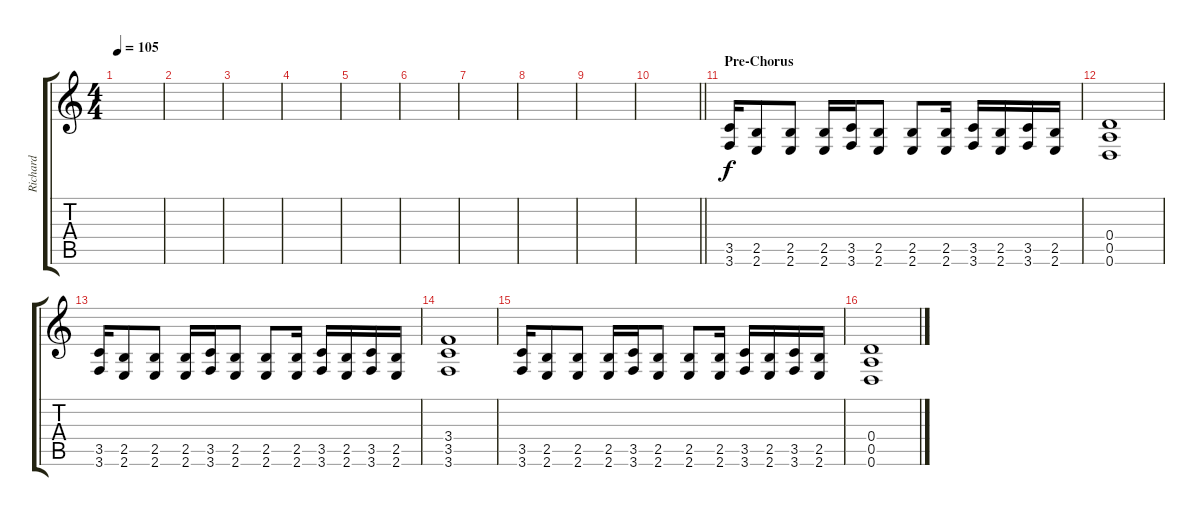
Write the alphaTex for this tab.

\track ("Richard" "Richard") {instrument overdrivenguitar}
\staff {score tabs}
\tuning (E4 B3 G3 D3 A2 D2) {hide}
\ts (4 4)
\tempo 105
\clef g2
\ks c
|
|
|
|
|
|
|
|
|
\barLineRight lightlight
|
\section ("" "Pre-Chorus")
(3.5 3.6).16 (2.5 2.6).8 (2.5 2.6).8 (2.5 2.6).16 (3.5 3.6).16 (2.5 2.6).8 (2.5 2.6).8 (2.5 2.6).16 (3.5 3.6).16 (2.5 2.6).16 (3.5 3.6).16 (2.5 2.6).16 |
(0.4 0.5 0.6).1 |
(3.5 3.6).16 (2.5 2.6).8 (2.5 2.6).8 (2.5 2.6).16 (3.5 3.6).16 (2.5 2.6).8 (2.5 2.6).8 (2.5 2.6).16 (3.5 3.6).16 (2.5 2.6).16 (3.5 3.6).16 (2.5 2.6).16 |
(3.4 3.5 3.6).1 |
(3.5 3.6).16 (2.5 2.6).8 (2.5 2.6).8 (2.5 2.6).16 (3.5 3.6).16 (2.5 2.6).8 (2.5 2.6).8 (2.5 2.6).16 (3.5 3.6).16 (2.5 2.6).16 (3.5 3.6).16 (2.5 2.6).16 |
(0.4 0.5 0.6).1
